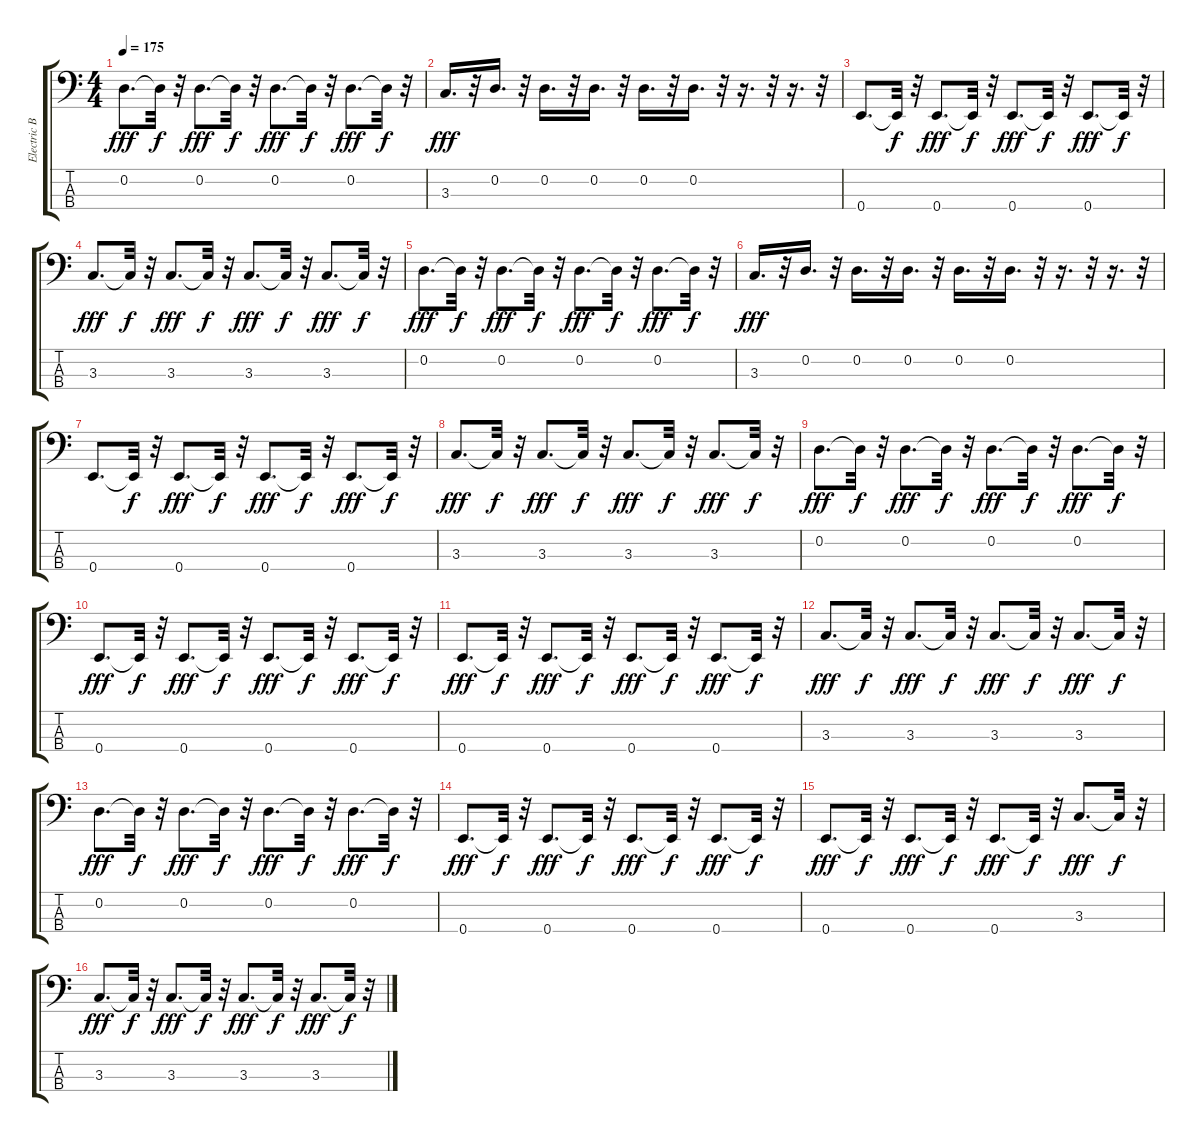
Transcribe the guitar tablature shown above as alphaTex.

\track ("Electric Bass" "Electric B") {instrument electricbassfinger}
\staff {score tabs}
\tuning (G2 D2 A1 E1) {hide}
\ts (4 4)
\tempo 175
\clef f4
\ks c
0.2.8{d dy fff} 0.2{t}.32{dy f} r.32 0.2.8{d dy fff} 0.2{t}.32{dy f} r.32 0.2.8{d dy fff} 0.2{t}.32{dy f} r.32 0.2.8{d dy fff} 0.2{t}.32{dy f} r.32 |
3.3.16{d dy fff} r.32 0.2.16{d} r.32 0.2.16{d} r.32 0.2.16{d} r.32 0.2.16{d} r.32 0.2.16{d} r.32 r.16{d} r.32 r.16{d} r.32 |
0.4.8{d} 0.4{t}.32{dy f} r.32 0.4.8{d dy fff} 0.4{t}.32{dy f} r.32 0.4.8{d dy fff} 0.4{t}.32{dy f} r.32 0.4.8{d dy fff} 0.4{t}.32{dy f} r.32 |
3.3.8{d dy fff} 3.3{t}.32{dy f} r.32 3.3.8{d dy fff} 3.3{t}.32{dy f} r.32 3.3.8{d dy fff} 3.3{t}.32{dy f} r.32 3.3.8{d dy fff} 3.3{t}.32{dy f} r.32 |
0.2.8{d dy fff} 0.2{t}.32{dy f} r.32 0.2.8{d dy fff} 0.2{t}.32{dy f} r.32 0.2.8{d dy fff} 0.2{t}.32{dy f} r.32 0.2.8{d dy fff} 0.2{t}.32{dy f} r.32 |
3.3.16{d dy fff} r.32 0.2.16{d} r.32 0.2.16{d} r.32 0.2.16{d} r.32 0.2.16{d} r.32 0.2.16{d} r.32 r.16{d} r.32 r.16{d} r.32 |
0.4.8{d} 0.4{t}.32{dy f} r.32 0.4.8{d dy fff} 0.4{t}.32{dy f} r.32 0.4.8{d dy fff} 0.4{t}.32{dy f} r.32 0.4.8{d dy fff} 0.4{t}.32{dy f} r.32 |
3.3.8{d dy fff} 3.3{t}.32{dy f} r.32 3.3.8{d dy fff} 3.3{t}.32{dy f} r.32 3.3.8{d dy fff} 3.3{t}.32{dy f} r.32 3.3.8{d dy fff} 3.3{t}.32{dy f} r.32 |
0.2.8{d dy fff} 0.2{t}.32{dy f} r.32 0.2.8{d dy fff} 0.2{t}.32{dy f} r.32 0.2.8{d dy fff} 0.2{t}.32{dy f} r.32 0.2.8{d dy fff} 0.2{t}.32{dy f} r.32 |
0.4.8{d dy fff} 0.4{t}.32{dy f} r.32 0.4.8{d dy fff} 0.4{t}.32{dy f} r.32 0.4.8{d dy fff} 0.4{t}.32{dy f} r.32 0.4.8{d dy fff} 0.4{t}.32{dy f} r.32 |
0.4.8{d dy fff} 0.4{t}.32{dy f} r.32 0.4.8{d dy fff} 0.4{t}.32{dy f} r.32 0.4.8{d dy fff} 0.4{t}.32{dy f} r.32 0.4.8{d dy fff} 0.4{t}.32{dy f} r.32 |
3.3.8{d dy fff} 3.3{t}.32{dy f} r.32 3.3.8{d dy fff} 3.3{t}.32{dy f} r.32 3.3.8{d dy fff} 3.3{t}.32{dy f} r.32 3.3.8{d dy fff} 3.3{t}.32{dy f} r.32 |
0.2.8{d dy fff} 0.2{t}.32{dy f} r.32 0.2.8{d dy fff} 0.2{t}.32{dy f} r.32 0.2.8{d dy fff} 0.2{t}.32{dy f} r.32 0.2.8{d dy fff} 0.2{t}.32{dy f} r.32 |
0.4.8{d dy fff} 0.4{t}.32{dy f} r.32 0.4.8{d dy fff} 0.4{t}.32{dy f} r.32 0.4.8{d dy fff} 0.4{t}.32{dy f} r.32 0.4.8{d dy fff} 0.4{t}.32{dy f} r.32 |
0.4.8{d dy fff} 0.4{t}.32{dy f} r.32 0.4.8{d dy fff} 0.4{t}.32{dy f} r.32 0.4.8{d dy fff} 0.4{t}.32{dy f} r.32 3.3.8{d dy fff} 3.3{t}.32{dy f} r.32 |
3.3.8{d dy fff} 3.3{t}.32{dy f} r.32 3.3.8{d dy fff} 3.3{t}.32{dy f} r.32 3.3.8{d dy fff} 3.3{t}.32{dy f} r.32 3.3.8{d dy fff} 3.3{t}.32{dy f} r.32
